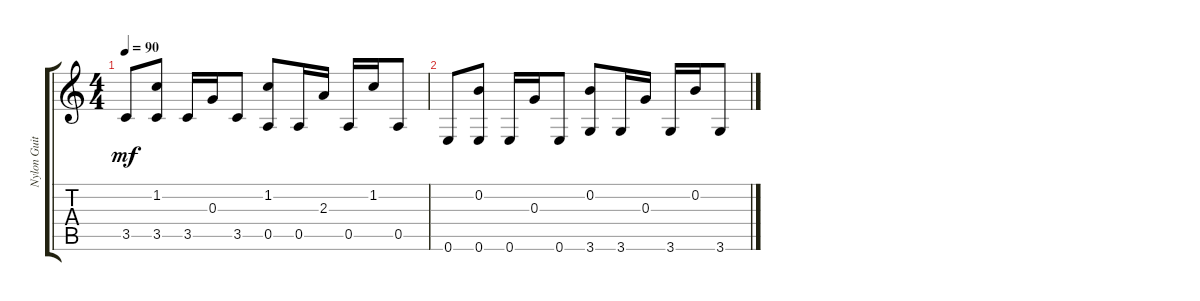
\track ("Nylon Guitar" "Nylon Guit") {instrument acousticguitarnylon}
\staff {score tabs}
\tuning (E4 B3 G3 D3 A2 E2) {hide}
\ts (4 4)
\tempo 90
\clef g2
\ks c
3.5.8{dy mf instrument acousticguitarnylon} (1.2 3.5).8 3.5.16 0.3.16 3.5.8 (1.2 0.5).8 0.5.16 2.3.16 0.5.16 1.2.16 0.5.8 |
0.6.8 (0.2 0.6).8 0.6.16 0.3.16 0.6.8 (0.2 3.6).8 3.6.16 0.3.16 3.6.16 0.2.16 3.6.8
